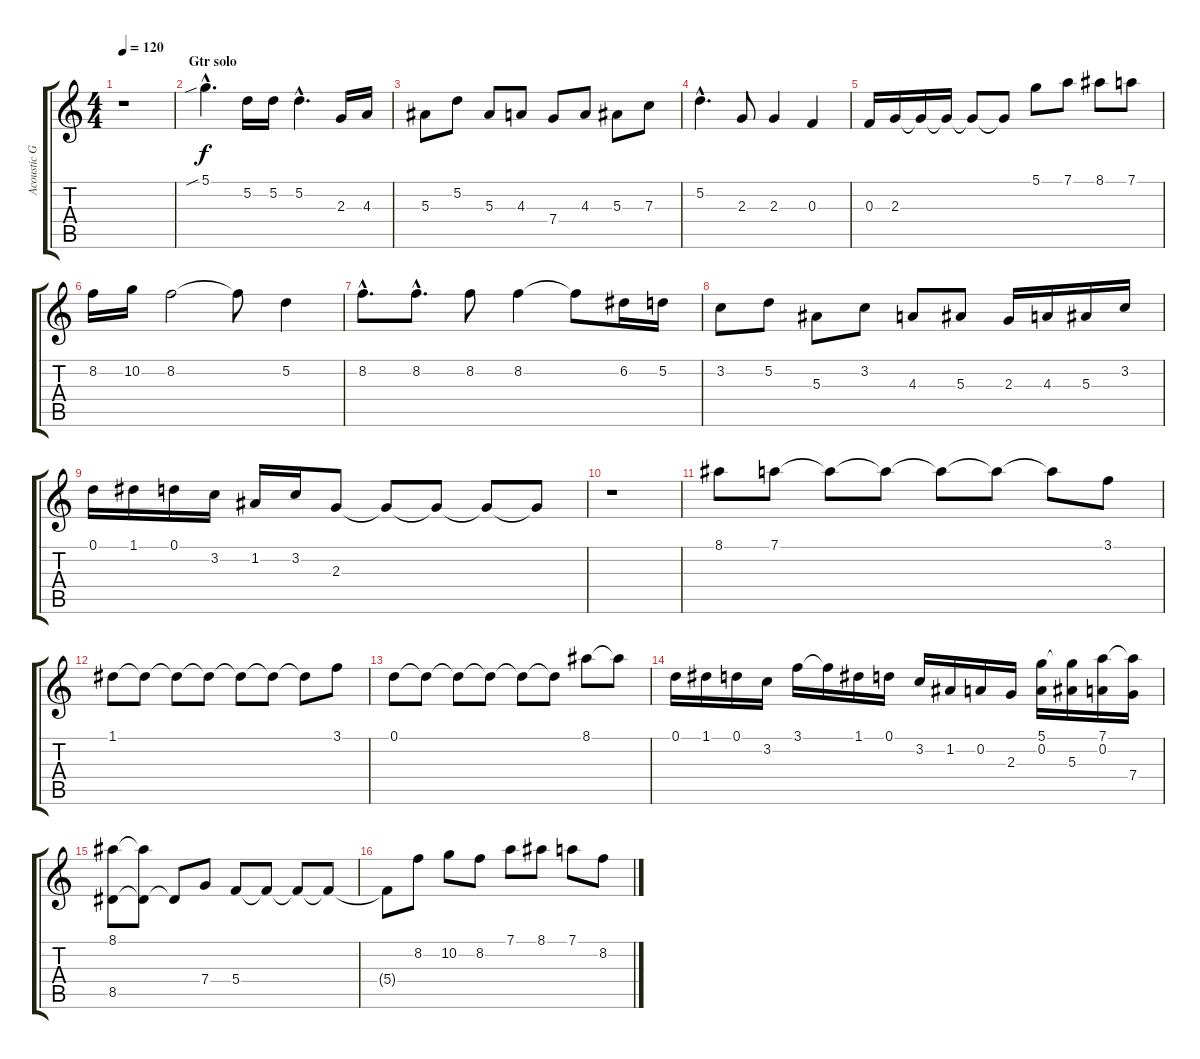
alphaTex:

\track ("Acoustic Guitar" "Acoustic G") {instrument acousticguitarnylon}
\staff {score tabs}
\tuning (D4 A3 F3 C3 G2 C2) {hide}
\ts (4 4)
\tempo 120
\clef g2
\ks c
r.1{dy f} |
\section ("" "Gtr solo")
5.1{sib hac}.4{d} 5.2.16 5.2.16 5.2{hac}.4{d} 2.3.16 4.3.16 |
5.3.8 5.2.8 5.3.8 4.3.8 7.4.8 4.3.8 5.3.8 7.3.8 |
5.2{hac}.4{d} 2.3.8 2.3.4 0.3.4 |
0.3.16 2.3.16 2.3{t}.16 2.3{t}.16 2.3{t}.8 2.3{t}.8 5.1.8 7.1.8 8.1.8 7.1.8 |
8.2.16 10.2.16 8.2.2 8.2{t}.8 5.2.4 |
8.2{hac}.8{d} 8.2{hac}.8{d} 8.2.8 8.2.4 8.2{t}.8 6.2.16 5.2.16 |
3.2.8 5.2.8 5.3.8 3.2.8 4.3.8 5.3.8 2.3.16 4.3.16 5.3.16 3.2.16 |
0.1.16 1.1.16 0.1.16 3.2.16 1.2.16 3.2.16 2.3.8 2.3{t}.8 2.3{t}.8 2.3{t}.8 2.3{t}.8 |
r.1 |
8.1.8 7.1.8 7.1{t}.8 7.1{t}.8 7.1{t}.8 7.1{t}.8 7.1{t}.8 3.1.8 |
1.1.8 1.1{t}.8 1.1{t}.8 1.1{t}.8 1.1{t}.8 1.1{t}.8 1.1{t}.8 3.1.8 |
0.1.8 0.1{t}.8 0.1{t}.8 0.1{t}.8 0.1{t}.8 0.1{t}.8 8.1.8 8.1{t}.8 |
0.1.16 1.1.16 0.1.16 3.2.16 3.1.16 3.1{t}.16 1.1.16 0.1.16 3.2.16 1.2.16 0.2.16 2.3.16 (5.1 0.2).16 (5.1{t} 5.3).16 (7.1 0.2).16 (7.1{t} 7.4).16 |
(8.1 8.5).8 (8.1{t} 8.5{t}).8 8.5{t}.8 7.4.8 5.4.8 5.4{t}.8 5.4{t}.8 5.4{t}.8 |
5.4{t}.8 8.2.8 10.2.8 8.2.8 7.1.8 8.1.8 7.1.8 8.2.8
